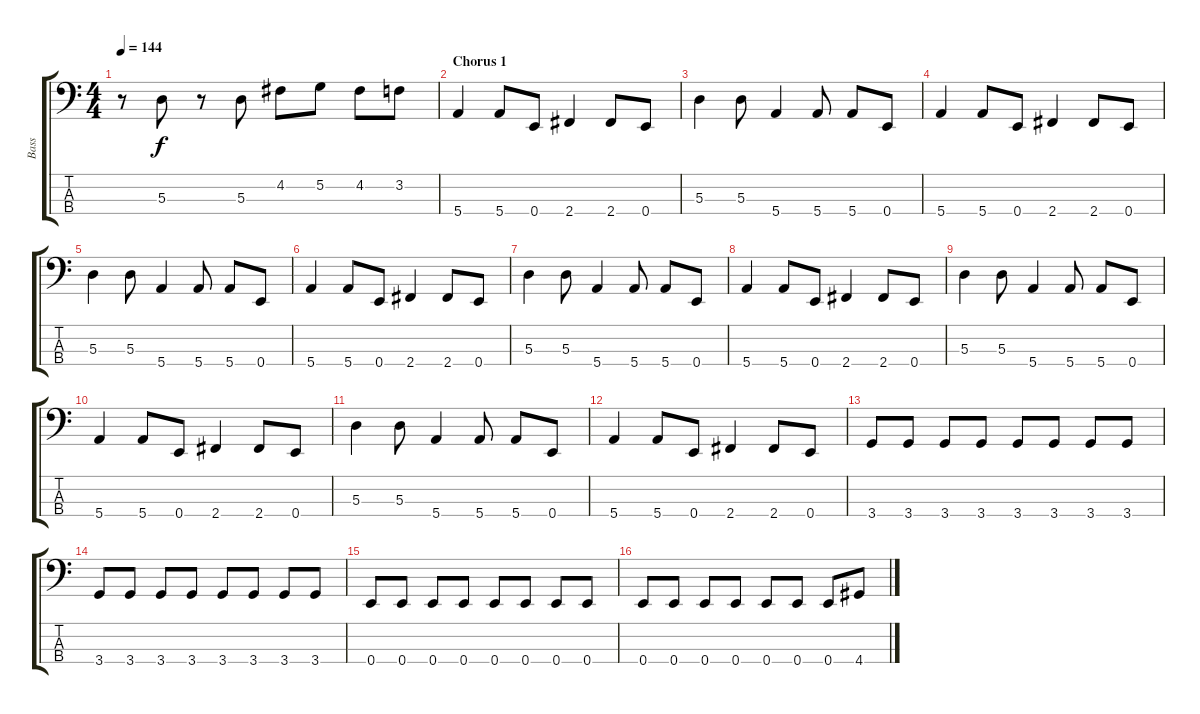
\track ("Bass" "Bass") {instrument electricbasspick}
\staff {score tabs}
\tuning (G2 D2 A1 E1) {hide}
\ts (4 4)
\tempo 144
\clef f4
\ks c
r.8{dy f} 5.3.8 r.8 5.3.8 4.2.8 5.2.8 4.2.8 3.2.8 |
\section ("" "Chorus 1")
5.4.4 5.4.8 0.4.8 2.4.4 2.4.8 0.4.8 |
5.3.4 5.3.8 5.4.4 5.4.8 5.4.8 0.4.8 |
5.4.4 5.4.8 0.4.8 2.4.4 2.4.8 0.4.8 |
5.3.4 5.3.8 5.4.4 5.4.8 5.4.8 0.4.8 |
5.4.4 5.4.8 0.4.8 2.4.4 2.4.8 0.4.8 |
5.3.4 5.3.8 5.4.4 5.4.8 5.4.8 0.4.8 |
5.4.4 5.4.8 0.4.8 2.4.4 2.4.8 0.4.8 |
5.3.4 5.3.8 5.4.4 5.4.8 5.4.8 0.4.8 |
5.4.4 5.4.8 0.4.8 2.4.4 2.4.8 0.4.8 |
5.3.4 5.3.8 5.4.4 5.4.8 5.4.8 0.4.8 |
5.4.4 5.4.8 0.4.8 2.4.4 2.4.8 0.4.8 |
3.4.8 3.4.8 3.4.8 3.4.8 3.4.8 3.4.8 3.4.8 3.4.8 |
3.4.8 3.4.8 3.4.8 3.4.8 3.4.8 3.4.8 3.4.8 3.4.8 |
0.4.8 0.4.8 0.4.8 0.4.8 0.4.8 0.4.8 0.4.8 0.4.8 |
0.4.8 0.4.8 0.4.8 0.4.8 0.4.8 0.4.8 0.4.8 4.4.8
